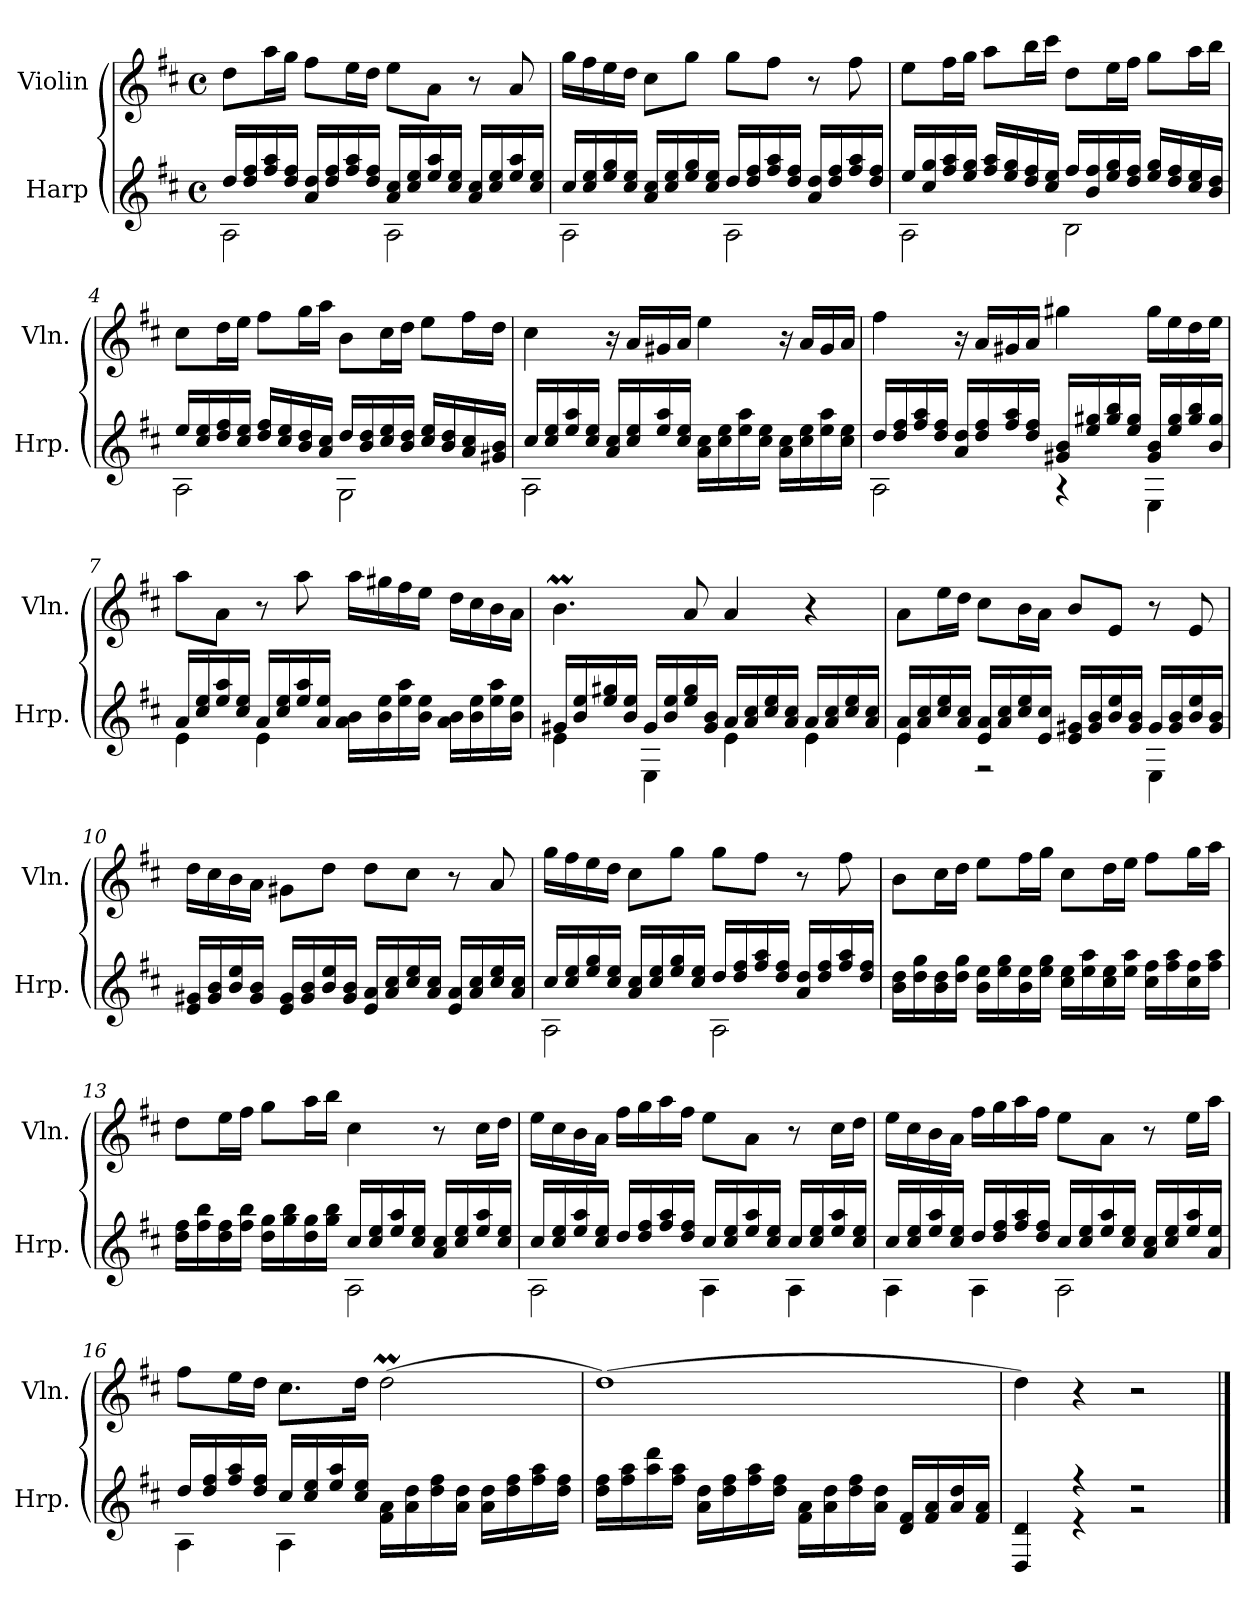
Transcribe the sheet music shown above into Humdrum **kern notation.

**kern	**kern
*part2	*part1
*staff2	*staff1
*I"Harp	*I"Violin
*I'Hrp.	*I'Vln.
*clefG2	*clefG2
*k[f#c#]	*k[f#c#]
*M4/4	*M4/4
*met(c)	*met(c)
*MM30	*MM30
=1	=1
*^	*
16dd/LL	2A\	8dd\L
16dd/ 16ff#/	.	.
16ff#/ 16aa/	.	16aa\L
16dd/ 16ff#/JJ	.	16gg\JJ
16a/ 16dd/LL	.	8ff#\L
16dd/ 16ff#/	.	.
16ff#/ 16aa/	.	16ee\L
16dd/ 16ff#/JJ	.	16dd\JJ
16a/ 16cc#/LL	2A\	8ee\L
16cc#/ 16ee/	.	.
16ee/ 16aa/	.	8a\J
16cc#/ 16ee/JJ	.	.
16a/ 16cc#/LL	.	8r
16cc#/ 16ee/	.	.
16ee/ 16aa/	.	8a/
16cc#/ 16ee/JJ	.	.
=2	=2	=2
16cc#/LL	2A\	16gg\LL
16cc#/ 16ee/	.	16ff#\
16ee/ 16gg/	.	16ee\
16cc#/ 16ee/JJ	.	16dd\JJ
16a/ 16cc#/LL	.	8cc#\L
16cc#/ 16ee/	.	.
16ee/ 16gg/	.	8gg\J
16cc#/ 16ee/JJ	.	.
16dd/LL	2A\	8gg\L
16dd/ 16ff#/	.	.
16ff#/ 16aa/	.	8ff#\J
16dd/ 16ff#/JJ	.	.
16a/ 16dd/LL	.	8r
16dd/ 16ff#/	.	.
16ff#/ 16aa/	.	8ff#\
16dd/ 16ff#/JJ	.	.
!!LO:LB:g=z
=3	=3	=3
16ee/LL	2A\	8ee\L
16cc#/ 16gg/	.	.
16ff#/ 16aa/	.	16ff#\L
16ee/ 16gg/JJ	.	16gg\JJ
16ff#/ 16aa/LL	.	8aa\L
16ee/ 16gg/	.	.
16dd/ 16ff#/	.	16bb\L
16cc#/ 16ee/JJ	.	16ccc#\JJ
16ff#/LL	2B\	8dd\L
16b/ 16ff#/	.	.
16ee/ 16gg/	.	16ee\L
16dd/ 16ff#/JJ	.	16ff#\JJ
16ee/ 16gg/LL	.	8gg\L
16dd/ 16ff#/	.	.
16cc#/ 16ee/	.	16aa\L
16b/ 16dd/JJ	.	16bb\JJ
=4	=4	=4
16ee/LL	2A\	8cc#\L
16cc#/ 16ee/	.	.
16dd/ 16ff#/	.	16dd\L
16cc#/ 16ee/JJ	.	16ee\JJ
16dd/ 16ff#/LL	.	8ff#\L
16cc#/ 16ee/	.	.
16b/ 16dd/	.	16gg\L
16a/ 16cc#/JJ	.	16aa\JJ
16dd/LL	2G\	8b\L
16b/ 16dd/	.	.
16cc#/ 16ee/	.	16cc#\L
16b/ 16dd/JJ	.	16dd\JJ
16cc#/ 16ee/LL	.	8ee\L
16b/ 16dd/	.	.
16a/ 16cc#/	.	16ff#\L
16g#X/ 16b/JJ	.	16dd\JJ
!!LO:LB:g=z
=5	=5	=5
16cc#/LL	2A\	4cc#\
16cc#/ 16ee/	.	.
16ee/ 16aa/	.	.
16cc#/ 16ee/JJ	.	.
16a/ 16cc#/LL	.	16r
16cc#/ 16ee/	.	16a/LL
16ee/ 16aa/	.	16g#X/
16cc#/ 16ee/JJ	.	16a/JJ
16a\ 16cc#\LL	2ryy	4ee\
16cc#\ 16ee\	.	.
16ee\ 16aa\	.	.
16cc#\ 16ee\JJ	.	.
16a\ 16cc#\LL	.	16r
16cc#\ 16ee\	.	16a/LL
16ee\ 16aa\	.	16g#/
16cc#\ 16ee\JJ	.	16a/JJ
=6	=6	=6
16dd/LL	2A\	4ff#\
16dd/ 16ff#/	.	.
16ff#/ 16aa/	.	.
16dd/ 16ff#/JJ	.	.
16a/ 16dd/LL	.	16r
16dd/ 16ff#/	.	16a/LL
16ff#/ 16aa/	.	16g#X/
16dd/ 16ff#/JJ	.	16a/JJ
16g#X/ 16b/LL	4r	4gg#X\
16ee/ 16gg#X/	.	.
16gg#/ 16bb/	.	.
16ee/ 16gg#/JJ	.	.
16g#/ 16b/LL	4E\	16gg#\LL
16ee/ 16gg#/	.	16ee\
16gg#/ 16bb/	.	16dd\
16b/ 16gg#/JJ	.	16ee\JJ
!!LO:LB:g=z
=7	=7	=7
16a/LL	4e\	8aa\L
16cc#/ 16ee/	.	.
16ee/ 16aa/	.	8a\J
16cc#/ 16ee/JJ	.	.
16a/LL	4e\	8r
16cc#/ 16ee/	.	.
16ee/ 16aa/	.	8aa\
16a/ 16ee/JJ	.	.
16a\ 16b\LL	2ryy	16aa\LL
16b\ 16ee\	.	16gg#X\
16ee\ 16aa\	.	16ff#\
16b\ 16ee\JJ	.	16ee\JJ
16a\ 16b\LL	.	16dd\LL
16b\ 16ee\	.	16cc#\
16ee\ 16aa\	.	16b\
16b\ 16ee\JJ	.	16a\JJ
=8	=8	=8
16g#X/LL	4e\	4.bM\
16b/ 16ee/	.	.
16ee/ 16gg#X/	.	.
16b/ 16ee/JJ	.	.
16g#/LL	4E\	.
16b/ 16ee/	.	.
16ee/ 16gg#/	.	8a/
16g#/ 16b/JJ	.	.
16a/LL	4e\	4a/
16a/ 16cc#/	.	.
16cc#/ 16ee/	.	.
16a/ 16cc#/JJ	.	.
16a/LL	4e\	4r
16a/ 16cc#/	.	.
16cc#/ 16ee/	.	.
16a/ 16cc#/JJ	.	.
!!LO:LB:g=z
=9	=9	=9
16e/ 16a/LL	4e\	8a\L
16a/ 16cc#/	.	.
16cc#/ 16ee/	.	16ee\L
16a/ 16cc#/JJ	.	16dd\JJ
16e/ 16a/LL	2r	8cc#\L
16a/ 16cc#/	.	.
16cc#/ 16ee/	.	16b\L
16e/ 16cc#/JJ	.	16a\JJ
16e/ 16g#X/LL	.	8b/L
16g#/ 16b/	.	.
16b/ 16ee/	.	8e/J
16g#/ 16b/JJ	.	.
16g#/LL	4E\	8r
16g#/ 16b/	.	.
16b/ 16ee/	.	8e/
16g#/ 16b/JJ	.	.
*v	*v	*
=10	=10
16e/ 16g#X/LL	16dd\LL
16g#/ 16b/	16cc#\
16b/ 16ee/	16b\
16g#/ 16b/JJ	16a\JJ
16e/ 16g#/LL	8g#X\L
16g#/ 16b/	.
16b/ 16ee/	8dd\J
16g#/ 16b/JJ	.
16e/ 16a/LL	8dd\L
16a/ 16cc#/	.
16cc#/ 16ee/	8cc#\J
16a/ 16cc#/JJ	.
16e/ 16a/LL	8r
16a/ 16cc#/	.
16cc#/ 16ee/	8a/
16a/ 16cc#/JJ	.
!!LO:PB:g=z
=11	=11
*^	*
16cc#/LL	2A\	16gg\LL
16cc#/ 16ee/	.	16ff#\
16ee/ 16gg/	.	16ee\
16cc#/ 16ee/JJ	.	16dd\JJ
16a/ 16cc#/LL	.	8cc#\L
16cc#/ 16ee/	.	.
16ee/ 16gg/	.	8gg\J
16cc#/ 16ee/JJ	.	.
16dd/LL	2A\	8gg\L
16dd/ 16ff#/	.	.
16ff#/ 16aa/	.	8ff#\J
16dd/ 16ff#/JJ	.	.
16a/ 16dd/LL	.	8r
16dd/ 16ff#/	.	.
16ff#/ 16aa/	.	8ff#\
16dd/ 16ff#/JJ	.	.
*v	*v	*
=12	=12
16b\ 16dd\LL	8b\L
16dd\ 16gg\	.
16b\ 16dd\	16cc#\L
16dd\ 16gg\JJ	16dd\JJ
16b\ 16ee\LL	8ee\L
16ee\ 16gg\	.
16b\ 16ee\	16ff#\L
16ee\ 16gg\JJ	16gg\JJ
16cc#\ 16ee\LL	8cc#\L
16ee\ 16aa\	.
16cc#\ 16ee\	16dd\L
16ee\ 16aa\JJ	16ee\JJ
16cc#\ 16ff#\LL	8ff#\L
16ff#\ 16aa\	.
16cc#\ 16ff#\	16gg\L
16ff#\ 16aa\JJ	16aa\JJ
!!LO:LB:g=z
=13	=13
*^	*
16dd\ 16ff#\LL	2ryy	8dd\L
16ff#\ 16bb\	.	.
16dd\ 16ff#\	.	16ee\L
16ff#\ 16bb\JJ	.	16ff#\JJ
16dd\ 16gg\LL	.	8gg\L
16gg\ 16bb\	.	.
16dd\ 16gg\	.	16aa\L
16gg\ 16bb\JJ	.	16bb\JJ
16cc#/LL	2A\	4cc#\
16cc#/ 16ee/	.	.
16ee/ 16aa/	.	.
16cc#/ 16ee/JJ	.	.
16a/ 16cc#/LL	.	8r
16cc#/ 16ee/	.	.
16ee/ 16aa/	.	16cc#\LL
16cc#/ 16ee/JJ	.	16dd\JJ
=14	=14	=14
16cc#/LL	2A\	16ee\LL
16cc#/ 16ee/	.	16cc#\
16ee/ 16aa/	.	16b\
16cc#/ 16ee/JJ	.	16a\JJ
16dd/LL	.	16ff#\LL
16dd/ 16ff#/	.	16gg\
16ff#/ 16aa/	.	16aa\
16dd/ 16ff#/JJ	.	16ff#\JJ
16cc#/LL	4A\	8ee\L
16cc#/ 16ee/	.	.
16ee/ 16aa/	.	8a\J
16cc#/ 16ee/JJ	.	.
16cc#/LL	4A\	8r
16cc#/ 16ee/	.	.
16ee/ 16aa/	.	16cc#\LL
16cc#/ 16ee/JJ	.	16dd\JJ
!!LO:LB:g=z
=15	=15	=15
16cc#/LL	4A\	16ee\LL
16cc#/ 16ee/	.	16cc#\
16ee/ 16aa/	.	16b\
16cc#/ 16ee/JJ	.	16a\JJ
16dd/LL	4A\	16ff#\LL
16dd/ 16ff#/	.	16gg\
16ff#/ 16aa/	.	16aa\
16dd/ 16ff#/JJ	.	16ff#\JJ
16cc#/LL	2A\	8ee\L
16cc#/ 16ee/	.	.
16ee/ 16aa/	.	8a\J
16cc#/ 16ee/JJ	.	.
16a/ 16cc#/LL	.	8r
16cc#/ 16ee/	.	.
16ee/ 16aa/	.	16ee\LL
16a/ 16ee/JJ	.	16aa\JJ
=16	=16	=16
16dd/LL	4A\	8ff#\L
16dd/ 16ff#/	.	.
16ff#/ 16aa/	.	16ee\L
16dd/ 16ff#/JJ	.	16dd\JJ
16cc#/LL	4A\	8.cc#\L
16cc#/ 16ee/	.	.
16ee/ 16aa/	.	.
16cc#/ 16ee/JJ	.	16dd\Jk
16f#\ 16a\LL	2ryy	(>2ddM\
16a\ 16dd\	.	.
16dd\ 16ff#\	.	.
16a\ 16dd\JJ	.	.
16a\ 16dd\LL	.	.
16dd\ 16ff#\	.	.
16ff#\ 16aa\	.	.
16dd\ 16ff#\JJ	.	.
*v	*v	*
!!LO:LB:g=z
=17	=17
16dd\ 16ff#\LL	(>1dd)
16ff#\ 16aa\	.
16aa\ 16ddd\	.
16ff#\ 16aa\JJ	.
16a\ 16dd\LL	.
16dd\ 16ff#\	.
16ff#\ 16aa\	.
16dd\ 16ff#\JJ	.
16f#\ 16a\LL	.
16a\ 16dd\	.
16dd\ 16ff#\	.
16a\ 16dd\JJ	.
16d/ 16f#/LL	.
16f#/ 16a/	.
16a/ 16dd/	.
16f#/ 16a/JJ	.
=18	=18
*^	*
4D/ 4d/	4ryy	4dd\)
4r	4r	4r
2r	2r	2r
*v	*v	*
==	==
*-	*-
